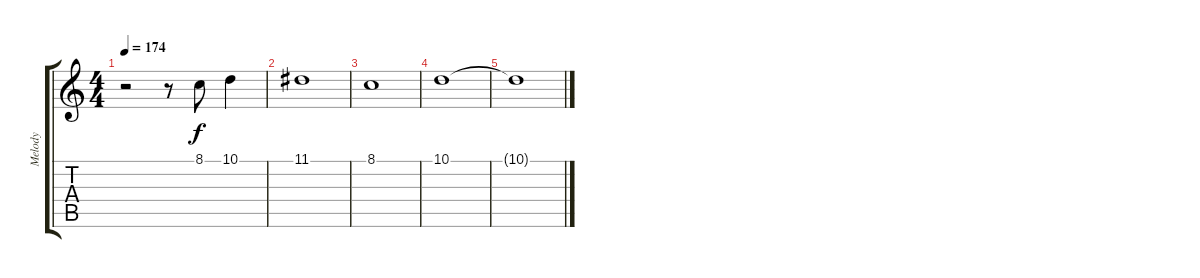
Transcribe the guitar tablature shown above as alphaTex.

\track ("Melody" "Melody") {instrument vibraphone}
\staff {score tabs}
\tuning (E4 B3 G3 D3 A2 E2) {hide}
\ts (4 4)
\tempo 174
\clef g2
\ks c
r.2{dy f} r.8 8.1.8 10.1.4 |
11.1.1 |
8.1.1 |
10.1.1 |
10.1{t}.1
